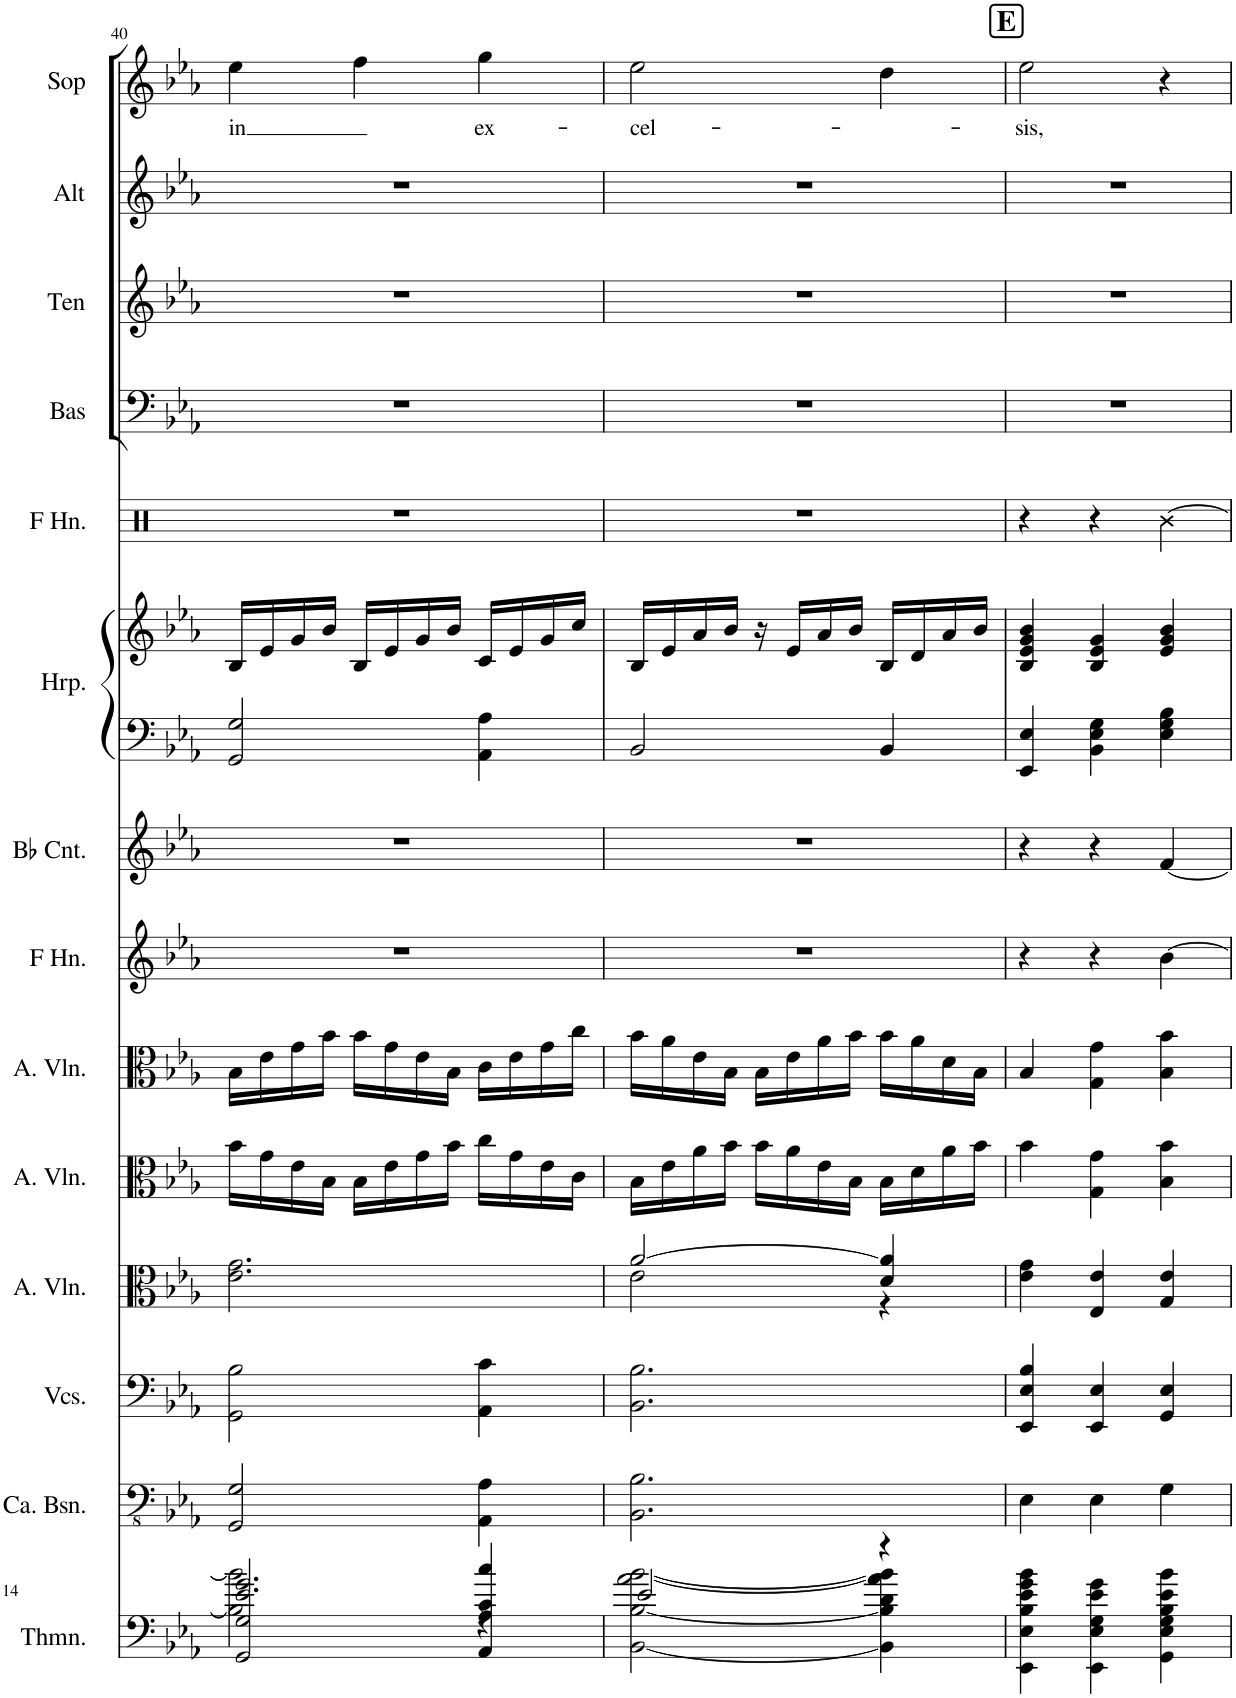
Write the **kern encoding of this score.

**kern	**kern	**kern	**kern	**kern	**kern	**kern	**kern	**kern	**kern	**kern	**kern	**kern	**kern	**kern	**text
*part14	*part13	*part12	*part11	*part10	*part9	*part8	*part7	*part6	*part6	*part5	*part4	*part3	*part2	*part1	*part1
*staff15	*staff14	*staff13	*staff12	*staff11	*staff10	*staff9	*staff8	*staff7	*staff6	*staff5	*staff4	*staff3	*staff2	*staff1	*staff1
*I"Theremin, Organ	*I"Contrabassen	*I"Cello II	*I"Cello I	*I"Altviolen	*I"Altviolen	*I"Hoorn in F	*I"Cornet in Bb	*I"Harp, Harp	*	*I"Hoorn in F,	*I"Bas	*I"Ten	*I"Alt	*I"Sop	*
*I'Thmn.	*I'Ca. Bsn.	*	*	*I'A. Vln.	*I'A. Vln.	*	*	*I'Hrp.	*	*	*I'Bas	*I'Ten	*I'Alt	*I'Sop	*
!!LO:PB:g=z
*clefF4	*clefFv4	*clefF4	*clefC3	*clefC3	*clefC3	*clefG2	*clefG2	*clefF4	*clefG2	*clefX	*clefF4	*clefG2	*clefG2	*clefG2	*
*	*	*	*	*	*	*Trd4c7	*Trd1c2	*	*	*Trd4c7	*	*Trd1c2	*Trd1c2	*	*
*k[b-e-a-]	*k[b-e-a-]	*k[b-e-a-]	*k[b-e-a-]	*k[b-e-a-]	*k[b-e-a-]	*k[b-e-a-]	*k[b-e-a-]	*k[b-e-a-]	*k[b-e-a-]	*k[b-e-a-]	*k[b-e-a-]	*k[b-e-a-]	*k[b-e-a-]	*k[b-e-a-]	*
*M3/4	*M3/4	*M3/4	*M3/4	*M3/4	*M3/4	*M3/4	*M3/4	*M3/4	*M3/4	*M3/4	*M3/4	*M3/4	*M3/4	*M3/4	*
=40	=40	=40	=40	=40	=40	=40	=40	=40	=40	=40	=40	=40	=40	=40	=40
*^	*	*	*	*	*	*	*	*	*	*	*	*	*	*	*
*	*^	*	*	*	*	*	*	*	*	*	*	*	*	*	*	*
!	!	!	!	!	!	!	!	!	!	!	!	!	!	!	!	!	!LO:LY:b
2.e-/ 2.g/	2B-\] 2b-\]	2GG/ 2G/	2GGG/ 2GG/	2GG\ 2B-\	2.e-\ 2.g\	16b-\LL	16B-\LL	2.r	2.r	2GG/ 2G/	16B-/LL	2.r	2.r	2.r	2.r	4ee-\	in
.	.	.	.	.	.	16g\	16e-\	.	.	.	16e-/	.	.	.	.	.	.
.	.	.	.	.	.	16e-\	16g\	.	.	.	16g/	.	.	.	.	.	.
.	.	.	.	.	.	16B-\JJ	16b-\JJ	.	.	.	16b-/JJ	.	.	.	.	.	.
.	.	.	.	.	.	16B-\LL	16b-\LL	.	.	.	16B-/LL	.	.	.	.	4ff\	.
.	.	.	.	.	.	16e-\	16g\	.	.	.	16e-/	.	.	.	.	.	.
.	.	.	.	.	.	16g\	16e-\	.	.	.	16g/	.	.	.	.	.	.
.	.	.	.	.	.	16b-\JJ	16B-\JJ	.	.	.	16b-/JJ	.	.	.	.	.	.
!	!	!	!	!	!	!	!	!	!	!	!	!	!	!	!	!	!LO:LY:b
.	4r	4AA-/ 4A-/ 4c/ 4cc/	4AAA-\ 4AA-\	4AA-\ 4c\	.	16cc\LL	16c\LL	.	.	4AA-\ 4A-\	16c/LL	.	.	.	.	4gg\	ex-
.	.	.	.	.	.	16g\	16e-\	.	.	.	16e-/	.	.	.	.	.	.
.	.	.	.	.	.	16e-\	16g\	.	.	.	16g/	.	.	.	.	.	.
.	.	.	.	.	.	16c\JJ	16cc\JJ	.	.	.	16cc/JJ	.	.	.	.	.	.
*	*v	*v	*	*	*	*	*	*	*	*	*	*	*	*	*	*	*
=41	=41	=41	=41	=41	=41	=41	=41	=41	=41	=41	=41	=41	=41	=41	=41	=41
*	*	*	*	*^	*	*	*	*	*	*	*	*	*	*	*	*
!	!	!	!	!	!	!	!	!	!	!	!	!	!	!	!	!	!LO:LY:b
2e-/	[2BB-\ [2B-\ [2a-\ [2b-\	2.BBB-\ 2.BB-\	2.BB-\ 2.B-\	[2a-/	2e-\	16B-\LL	16b-\LL	2.r	2.r	2BB-/	16B-/LL	2.r	2.r	2.r	2.r	2ee-\	-cel-
.	.	.	.	.	.	16e-\	16a-\	.	.	.	16e-/	.	.	.	.	.	.
.	.	.	.	.	.	16a-\	16e-\	.	.	.	16a-/	.	.	.	.	.	.
.	.	.	.	.	.	16b-\JJ	16B-\JJ	.	.	.	16b-/JJ	.	.	.	.	.	.
.	.	.	.	.	.	16b-\LL	16B-\LL	.	.	.	16r	.	.	.	.	.	.
.	.	.	.	.	.	16a-\	16e-\	.	.	.	16e-/LL	.	.	.	.	.	.
.	.	.	.	.	.	16e-\	16a-\	.	.	.	16a-/	.	.	.	.	.	.
.	.	.	.	.	.	16B-\JJ	16b-\JJ	.	.	.	16b-/JJ	.	.	.	.	.	.
4r	4BB-\] 4B-\] 4d\ 4a-\] 4b-\]	.	.	4d/ 4a-/]	4r	16B-\LL	16b-\LL	.	.	4BB-/	16B-/LL	.	.	.	.	4dd\	.
.	.	.	.	.	.	16d\	16a-\	.	.	.	16d/	.	.	.	.	.	.
.	.	.	.	.	.	16a-\	16d\	.	.	.	16a-/	.	.	.	.	.	.
.	.	.	.	.	.	16b-\JJ	16B-\JJ	.	.	.	16b-/JJ	.	.	.	.	.	.
*v	*v	*	*	*v	*v	*	*	*	*	*	*	*	*	*	*	*	*
!!LO:REH:place=s1:a:B:cj:fs=14:t=E
=42	=42	=42	=42	=42	=42	=42	=42	=42	=42	=42	=42	=42	=42	=42	=42
!	!	!	!	!	!	!	!	!	!	!	!	!	!	!	!LO:LY:b
4EE-\ 4E-\ 4B-\ 4e-\ 4g\ 4b-\	4EE-\	4EE-/ 4E-/ 4B-/	4e-\ 4g\	4b-\	4B-/	4r	4r	4EE-/ 4E-/	4B-/ 4e-/ 4g/ 4b-/	4r	2.r	2.r	2.r	2ee-\	-sis,
4EE-\ 4E-\ 4G\ 4e-\ 4g\	4EE-\	4EE-/ 4E-/	4E-/ 4e-/	4G\ 4g\	4G\ 4g\	4r	4r	4BB-\ 4E-\ 4G\	4B-/ 4e-/ 4g/	4r	.	.	.	.	.
4GG\ 4E-\ 4G\ 4B-\ 4e-\ 4b-\	4GG\	4GG/ 4E-/	4G/ 4e-/	4B-\ 4b-\	4B-\ 4b-\	[4b-\	[4f/	4E-\ 4G\ 4B-\	4e-/ 4g/ 4b-/	[4R\	.	.	.	4r	.
=	=	=	=	=	=	=	=	=	=	=	=	=	=	=	=
*-	*-	*-	*-	*-	*-	*-	*-	*-	*-	*-	*-	*-	*-	*-	*-
